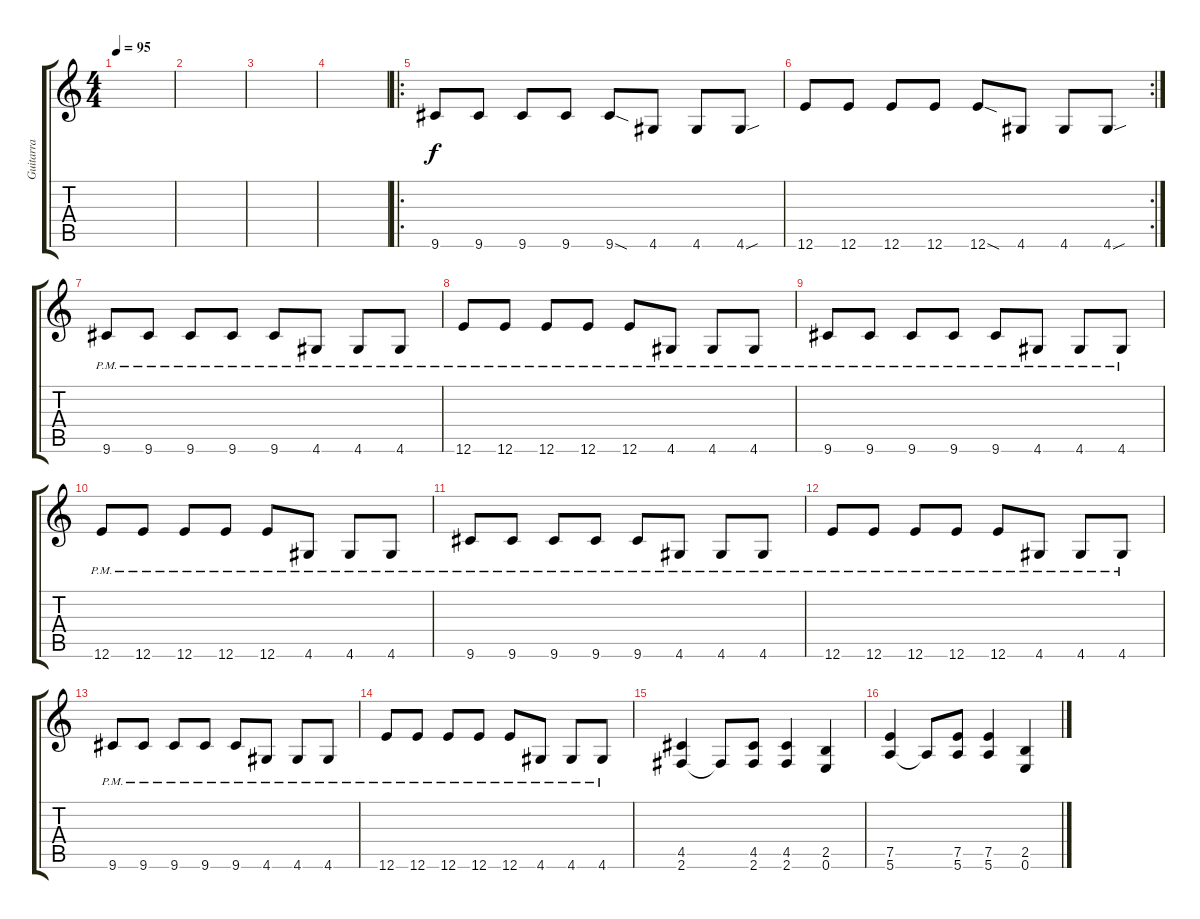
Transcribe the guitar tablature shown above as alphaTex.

\track ("Guitarra" "Guitarra") {instrument distortionguitar}
\staff {score tabs}
\tuning (E4 B3 G3 D3 A2 E2) {hide}
\ts (4 4)
\tempo 95
\clef g2
\ks c
|
|
|
|
\ro
9.6.8 9.6.8 9.6.8 9.6.8 9.6{sod}.8 4.6.8 4.6.8 4.6{sou}.8 |
\rc 2
12.6.8 12.6.8 12.6.8 12.6.8 12.6{sod}.8 4.6.8 4.6.8 4.6{sou}.8 |
9.6{pm}.8 9.6{pm}.8 9.6{pm}.8 9.6{pm}.8 9.6{pm}.8 4.6{pm}.8 4.6{pm}.8 4.6{pm}.8 |
12.6{pm}.8 12.6{pm}.8 12.6{pm}.8 12.6{pm}.8 12.6{pm}.8 4.6{pm}.8 4.6{pm}.8 4.6{pm}.8 |
9.6{pm}.8 9.6{pm}.8 9.6{pm}.8 9.6{pm}.8 9.6{pm}.8 4.6{pm}.8 4.6{pm}.8 4.6{pm}.8 |
12.6{pm}.8 12.6{pm}.8 12.6{pm}.8 12.6{pm}.8 12.6{pm}.8 4.6{pm}.8 4.6{pm}.8 4.6{pm}.8 |
9.6{pm}.8 9.6{pm}.8 9.6{pm}.8 9.6{pm}.8 9.6{pm}.8 4.6{pm}.8 4.6{pm}.8 4.6{pm}.8 |
12.6{pm}.8 12.6{pm}.8 12.6{pm}.8 12.6{pm}.8 12.6{pm}.8 4.6{pm}.8 4.6{pm}.8 4.6{pm}.8 |
9.6{pm}.8 9.6{pm}.8 9.6{pm}.8 9.6{pm}.8 9.6{pm}.8 4.6{pm}.8 4.6{pm}.8 4.6{pm}.8 |
12.6{pm}.8 12.6{pm}.8 12.6{pm}.8 12.6{pm}.8 12.6{pm}.8 4.6{pm}.8 4.6{pm}.8 4.6{pm}.8 |
(4.5 2.6).4 2.6{t}.8 (4.5 2.6).8 (4.5 2.6).4 (2.5 0.6).4 |
(7.5 5.6).4 5.6{t}.8 (7.5 5.6).8 (7.5 5.6).4 (2.5 0.6).4
